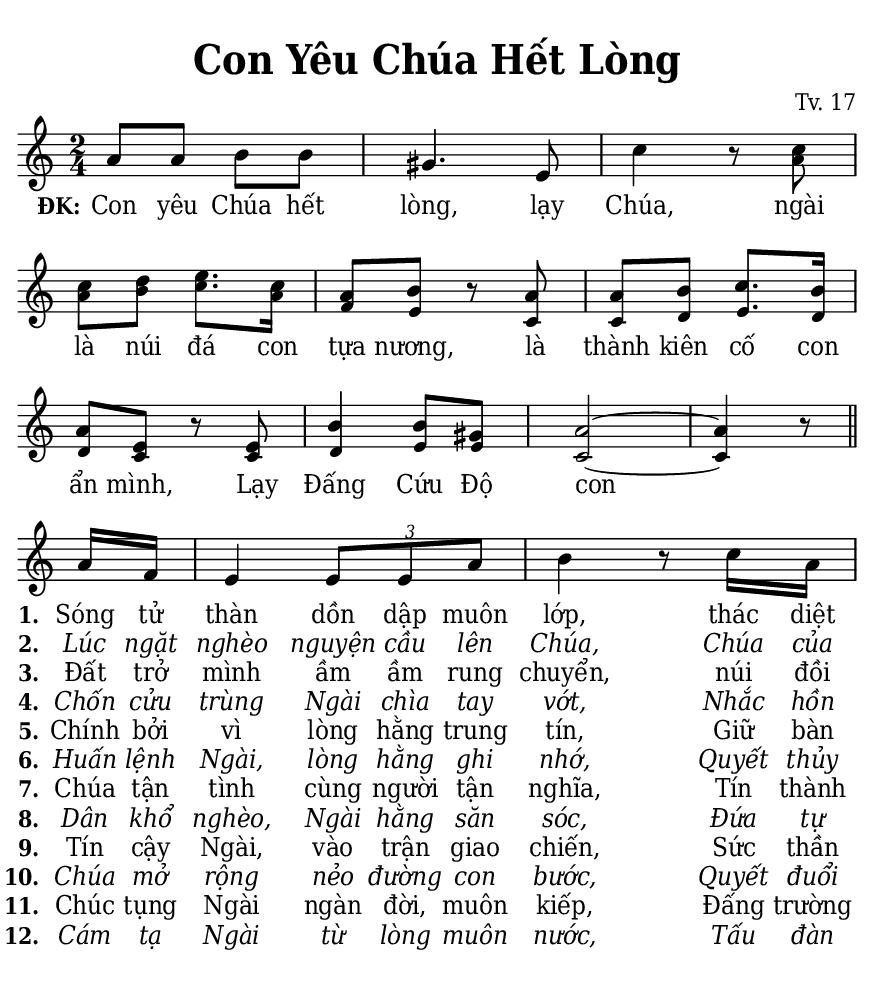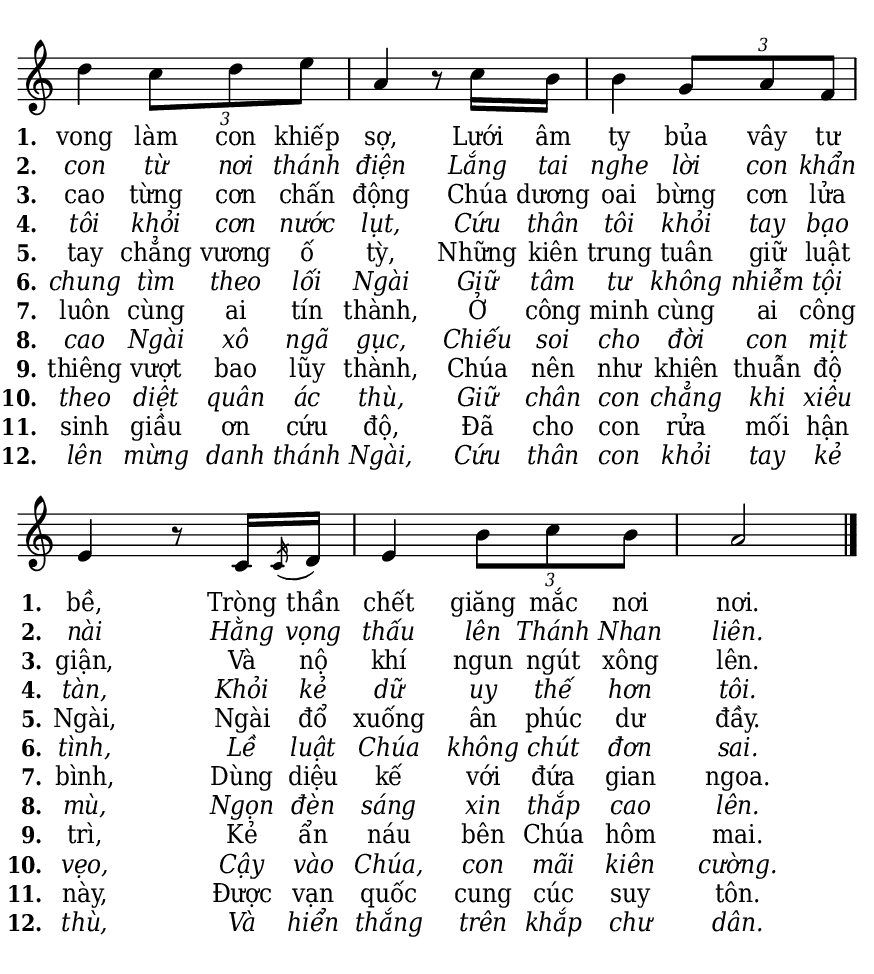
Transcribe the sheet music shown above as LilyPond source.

% Cài đặt chung\
\version "2.22.1"
\include "english.ly"

\header {
  title = \markup { \fontsize #1 "Con Yêu Chúa Hết Lòng" }
  composer = "Tv. 17"
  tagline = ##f
}

% mã nguồn cho những chức năng chưa hỗ trợ trong phiên bản lilypond hiện tại
% cung cấp bởi cộng đồng lilypond khi gửi email đến lilypond-user@gnu.org
% Đổi kích thước nốt cho bè phụ
notBePhu =
#(define-music-function (font-size music) (number? ly:music?)
   (for-some-music
     (lambda (m)
       (if (music-is-of-type? m 'rhythmic-event)
           (begin
             (set! (ly:music-property m 'tweaks)
                   (cons `(font-size . ,font-size)
                         (ly:music-property m 'tweaks)))
             #t)
           #f))
     music)
   music)

% in số phiên khúc trên mỗi dòng
#(define (add-grob-definition grob-name grob-entry)
     (set! all-grob-descriptions
           (cons ((@@ (lily) completize-grob-entry)
                  (cons grob-name grob-entry))
                 all-grob-descriptions)))

#(add-grob-definition
    'StanzaNumberSpanner
    `((direction . ,LEFT)
      (font-series . bold)
      (padding . 1.0)
      (side-axis . ,X)
      (stencil . ,ly:text-interface::print)
      (X-offset . ,ly:side-position-interface::x-aligned-side)
      (Y-extent . ,grob::always-Y-extent-from-stencil)
      (meta . ((class . Spanner)
               (interfaces . (font-interface
                              side-position-interface
                              stanza-number-interface
                              text-interface))))))

\layout {
    \context {
      \Global
      \grobdescriptions #all-grob-descriptions
    }
    \context {
      \Score
      \remove Stanza_number_align_engraver
      \consists
        #(lambda (context)
           (let ((texts '())
                 (syllables '()))
             (make-engraver
              (acknowledgers
               ((stanza-number-interface engraver grob source-engraver)
                  (set! texts (cons grob texts)))
               ((lyric-syllable-interface engraver grob source-engraver)
                  (set! syllables (cons grob syllables))))
              ((stop-translation-timestep engraver)
                 (for-each
                  (lambda (text)
                    (for-each
                     (lambda (syllable)
                       (ly:pointer-group-interface::add-grob
                        text
                        'side-support-elements
                        syllable))
                     syllables))
                  texts)
                 (set! syllables '())))))
    }
    \context {
      \Lyrics
      \remove Stanza_number_engraver
      \consists
        #(lambda (context)
           (let ((text #f)
                 (last-stanza #f))
             (make-engraver
              ((process-music engraver)
                 (let ((stanza (ly:context-property context 'stanza #f)))
                   (if (and stanza (not (equal? stanza last-stanza)))
                       (let ((column (ly:context-property context
'currentCommandColumn)))
                         (set! last-stanza stanza)
                         (if text
                             (ly:spanner-set-bound! text RIGHT column))
                         (set! text (ly:engraver-make-grob engraver
'StanzaNumberSpanner '()))
                         (ly:grob-set-property! text 'text stanza)
                         (ly:spanner-set-bound! text LEFT column)))))
              ((finalize engraver)
                 (if text
                     (let ((column (ly:context-property context
'currentCommandColumn)))
                       (ly:spanner-set-bound! text RIGHT column)))))))
      \override StanzaNumberSpanner.horizon-padding = 10000
    }
}

stanzaReminderOff =
  \temporary \override StanzaNumberSpanner.after-line-breaking =
     #(lambda (grob)
        ;; Can be replaced with (not (first-broken-spanner? grob)) in 2.23.
        (if (let ((siblings (ly:spanner-broken-into (ly:grob-original grob))))
              (and (pair? siblings)
                   (not (eq? grob (car siblings)))))
            (ly:grob-suicide! grob)))

stanzaReminderOn = \undo \stanzaReminderOff
% kết thúc mã nguồn

% Nhạc phiên khúc
nhacPhienKhucSop = \relative c'' {
  \autoPageBreaksOff
  a8 a b b |
  gs4. e8 |
  c'4 r8 c | \break
  c d e8. c16 |
  a8 b r a |
  a b c8. b16 |
  a8 e r e |
  b'4 b8 gs |
  a2 ~ |
  a4 r8 \bar "||" \break
  
  a16 f |
  e4 \tuplet 3/2 { e8 e a } |
  b4 r8 c16 a |
  
  \pageBreak
  
  d4 \tuplet 3/2 { c8 d e } |
  a,4 r8 c16 b |
  b4 \tuplet 3/2 { g8 a f } |
  e4 r8 c16 \slashedGrace { c16 ( } d) |
  e4 \tuplet 3/2 { b'8 c b } |
  a2 \bar "|."
}

nhacPhienKhucAlto = \relative c'' {
  a8 a b b |
  gs4. e8 |
  c'4 r8 a |
  a b c8. a16 |
  f8 e r c |
  c d e8. d16 |
  d8 c r c |
  d4 e8 e |
  c2 ~ |
  c4 r8
}

% Lời phiên khúc
loiPhienKhucSop = \lyrics {
  \stanzaReminderOff
  \set stanza = "ĐK:"
  Con yêu Chúa hết lòng,
  lạy Chúa, ngài là núi đá con tựa nương,
  là thành kiên cố con ẩn mình,
  Lạy Đấng Cứu Độ con
  \stanzaReminderOn
  <<
    {
      \set stanza = "1."
      Sóng tử thàn dồn dập muôn lớp,
      thác diệt vong làm con khiếp sợ,
      Lưới âm ty bủa vây tư bề,
      Tròng thần chết giăng mắc nơi nơi.
    }
    \new Lyrics {
	    \set associatedVoice = "beSop"
	    \set stanza = "2."
      \override Lyrics.LyricText.font-shape = #'italic
	    Lúc ngặt nghèo nguyện cầu lên Chúa,
	    Chúa của con từ nơi thánh điện
	    Lắng tai nghe lời con khẩn nài
	    Hằng vọng thấu lên Thánh Nhan liên.
    }
    \new Lyrics {
	    \set associatedVoice = "beSop"
	    \set stanza = "3."
	    Đất trở mình ầm ầm rung chuyển,
	    núi đồi cao từng cơn chấn động
	    Chúa dương oai bừng cơn lửa giận,
	    Và nộ khí ngun ngút xông lên.
    }
    \new Lyrics {
	    \set associatedVoice = "beSop"
	    \set stanza = "4."
      \override Lyrics.LyricText.font-shape = #'italic
	    Chốn cửu trùng Ngài chìa tay vớt,
	    Nhắc hồn tôi khỏi cơn nước lụt,
	    Cứu thân tôi khỏi tay bạo tàn,
	    Khỏi kẻ dữ uy thế hơn tôi.
    }
    \new Lyrics {
	    \set associatedVoice = "beSop"
	    \set stanza = "5."
	    Chính bởi vì lòng hằng trung tín,
	    Giữ bàn tay chẳng vương ố tỳ,
	    Những kiên trung tuân giữ luật Ngài,
	    Ngài đổ xuống ân phúc dư đầy.
    }
    \new Lyrics {
	    \set associatedVoice = "beSop"
	    \set stanza = "6."
      \override Lyrics.LyricText.font-shape = #'italic
	    Huấn lệnh Ngài, lòng hằng ghi nhớ,
	    Quyết thủy chung tìm theo lối Ngài
	    Giữ tâm tư không nhiễm tội tình,
	    Lề luật Chúa không chút đơn sai.
    }
    \new Lyrics {
	    \set associatedVoice = "beSop"
	    \set stanza = "7."
	    Chúa tận tình cùng người tận nghĩa,
	    Tín thành luôn cùng ai tín thành,
	    Ở công minh cùng ai công bình,
	    Dùng diệu kế với đứa gian ngoa.
    }
    \new Lyrics {
	    \set associatedVoice = "beSop"
	    \set stanza = "8."
      \override Lyrics.LyricText.font-shape = #'italic
	    Dân khổ nghèo, Ngài hằng săn sóc,
	    Đứa tự cao Ngài xô ngã gục,
	    Chiếu soi cho đời con mịt mù,
	    Ngọn đèn sáng xin thắp cao lên.
    }
    \new Lyrics {
	    \set associatedVoice = "beSop"
	    \set stanza = "9."
	    Tín cậy Ngài, vào trận giao chiến,
	    Sức thần thiêng vượt bao lũy thành,
	    Chúa nên như khiên thuẫn độ trì,
	    Kẻ ẩn náu bên Chúa hôm mai.
    }
    \new Lyrics {
	    \set associatedVoice = "beSop"
	    \set stanza = "10."
      \override Lyrics.LyricText.font-shape = #'italic
	    Chúa mở rộng nẻo đường con bước,
	    Quyết đuổi theo diệt quân ác thù,
	    Giữ chân con chẳng khi xiêu vẹo,
	    Cậy vào Chúa, con mãi kiên cường.
    }
    \new Lyrics {
	    \set associatedVoice = "beSop"
	    \set stanza = "11."
	    Chúc tụng Ngài ngàn đời, muôn kiếp,
	    Đấng trường sinh giầu ơn cứu độ,
	    Đã cho con rửa mối hận này,
	    Được vạn quốc cung cúc suy tôn.
    }
    \new Lyrics {
	    \set associatedVoice = "beSop"
	    \set stanza = "12."
      \override Lyrics.LyricText.font-shape = #'italic
	    Cám tạ Ngài từ lòng muôn nước,
	    Tấu đàn lên mừng danh thánh Ngài,
	    Cứu thân con khỏi tay kẻ thù,
	    Và hiển thắng trên khắp chư dân.
    }
  >>
}

% Dàn trang
\paper {
  #(set-paper-size "a5")
  top-margin = 10\mm
  bottom-margin = 3\mm
  left-margin = 3\mm
  right-margin = 3\mm
  indent = #0
  #(define fonts
	 (make-pango-font-tree "Deja Vu Serif Condensed"
	 		       "Deja Vu Serif Condensed"
			       "Deja Vu Serif Condensed"
			       (/ 20 20)))
  print-page-number = ##f
  page-count = #2
  ragged-bottom = ##t
  system-system-spacing = #'((basic-distance . 0.1) (padding . 3))
}

TongNhip = {
  \key c \major \time 2/4
  \set Timing.beamExceptions = #'()
  \set Timing.baseMoment = #(ly:make-moment 1/4)
}

\score {
  \new ChoirStaff <<
    \new Staff \with {
        \consists "Merge_rests_engraver"
        printPartCombineTexts = ##f
      }
      <<
      \new Voice \TongNhip \partCombine 
        \nhacPhienKhucSop
        \notBePhu -1 { \nhacPhienKhucAlto }
      \new NullVoice = beSop \nhacPhienKhucSop
      \new Lyrics \lyricsto beSop \loiPhienKhucSop
      >>
  >>
  \layout {
    \override Lyrics.LyricSpace.minimum-distance = #0.8
    \override Score.BarNumber.break-visibility = ##(#f #f #f)
    \override Score.SpacingSpanner.uniform-stretching = ##t
  } 
}
